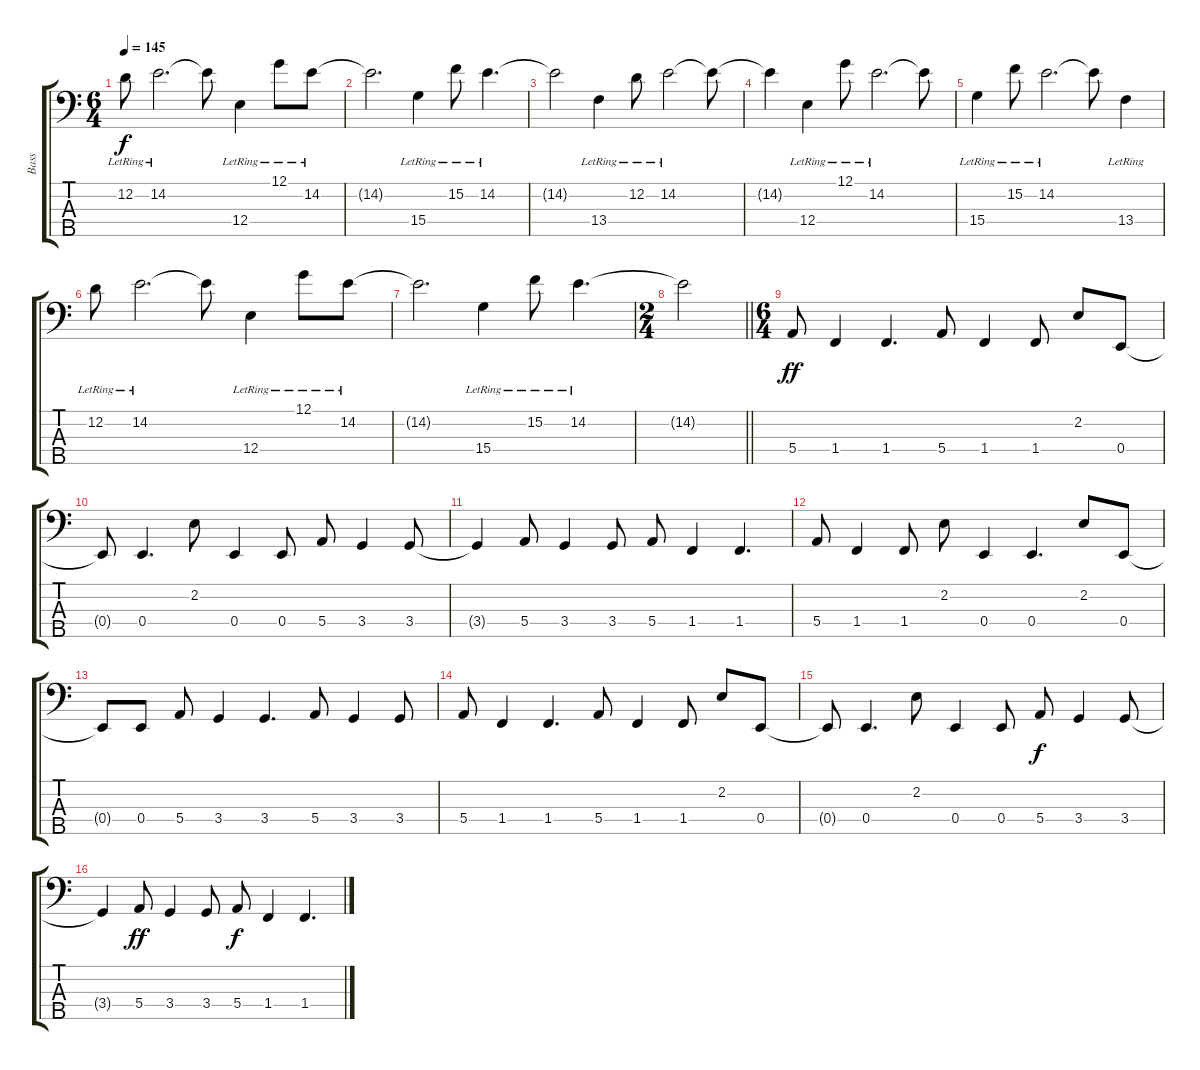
\track ("Bass" "Bass") {instrument electricbassfinger}
\staff {score tabs}
\tuning (G2 D2 A1 E1 A0) {hide}
\ts (6 4)
\tempo 145
\clef f4
\ks c
12.2{lr}.8{dy f} 14.2{lr}.2{d} 14.2{t}.8 12.4{lr}.4 12.1{lr}.8 14.2{lr}.8 |
14.2{t}.2{d} 15.4{lr}.4 15.2{lr}.8 14.2{lr}.4{d} |
14.2{t}.2 13.4{lr}.4 12.2{lr}.8 14.2{lr}.2 14.2{t}.8 |
14.2{t}.4 12.4{lr}.4 12.1{lr}.8 14.2{lr}.2{d} 14.2{t}.8 |
15.4{lr}.4 15.2{lr}.8 14.2{lr}.2{d} 14.2{t}.8 13.4{lr}.4 |
12.2{lr}.8 14.2{lr}.2{d} 14.2{t}.8 12.4{lr}.4 12.1{lr}.8 14.2{lr}.8 |
14.2{t}.2{d} 15.4{lr}.4 15.2{lr}.8 14.2{lr}.4{d} |
\ts (2 4)
\barLineRight lightlight
14.2{t}.2 |
\ts (6 4)
\section ("" "")
5.4.8{dy ff volume 16} 1.4.4 1.4.4{d} 5.4.8 1.4.4 1.4.8 2.2.8 0.4.8 |
0.4{t}.8 0.4.4{d} 2.2.8 0.4.4 0.4.8 5.4.8 3.4.4 3.4.8 |
3.4{t}.4 5.4.8 3.4.4 3.4.8 5.4.8 1.4.4 1.4.4{d} |
5.4.8 1.4.4 1.4.8 2.2.8 0.4.4 0.4.4{d} 2.2.8 0.4.8 |
0.4{t}.8 0.4.8 5.4.8 3.4.4 3.4.4{d} 5.4.8 3.4.4 3.4.8 |
5.4.8 1.4.4 1.4.4{d} 5.4.8 1.4.4 1.4.8 2.2.8 0.4.8 |
0.4{t}.8 0.4.4{d} 2.2.8 0.4.4 0.4.8 5.4.8{dy f} 3.4.4 3.4.8 |
3.4{t}.4 5.4.8{dy ff} 3.4.4 3.4.8 5.4.8{dy f} 1.4.4 1.4.4{d}
